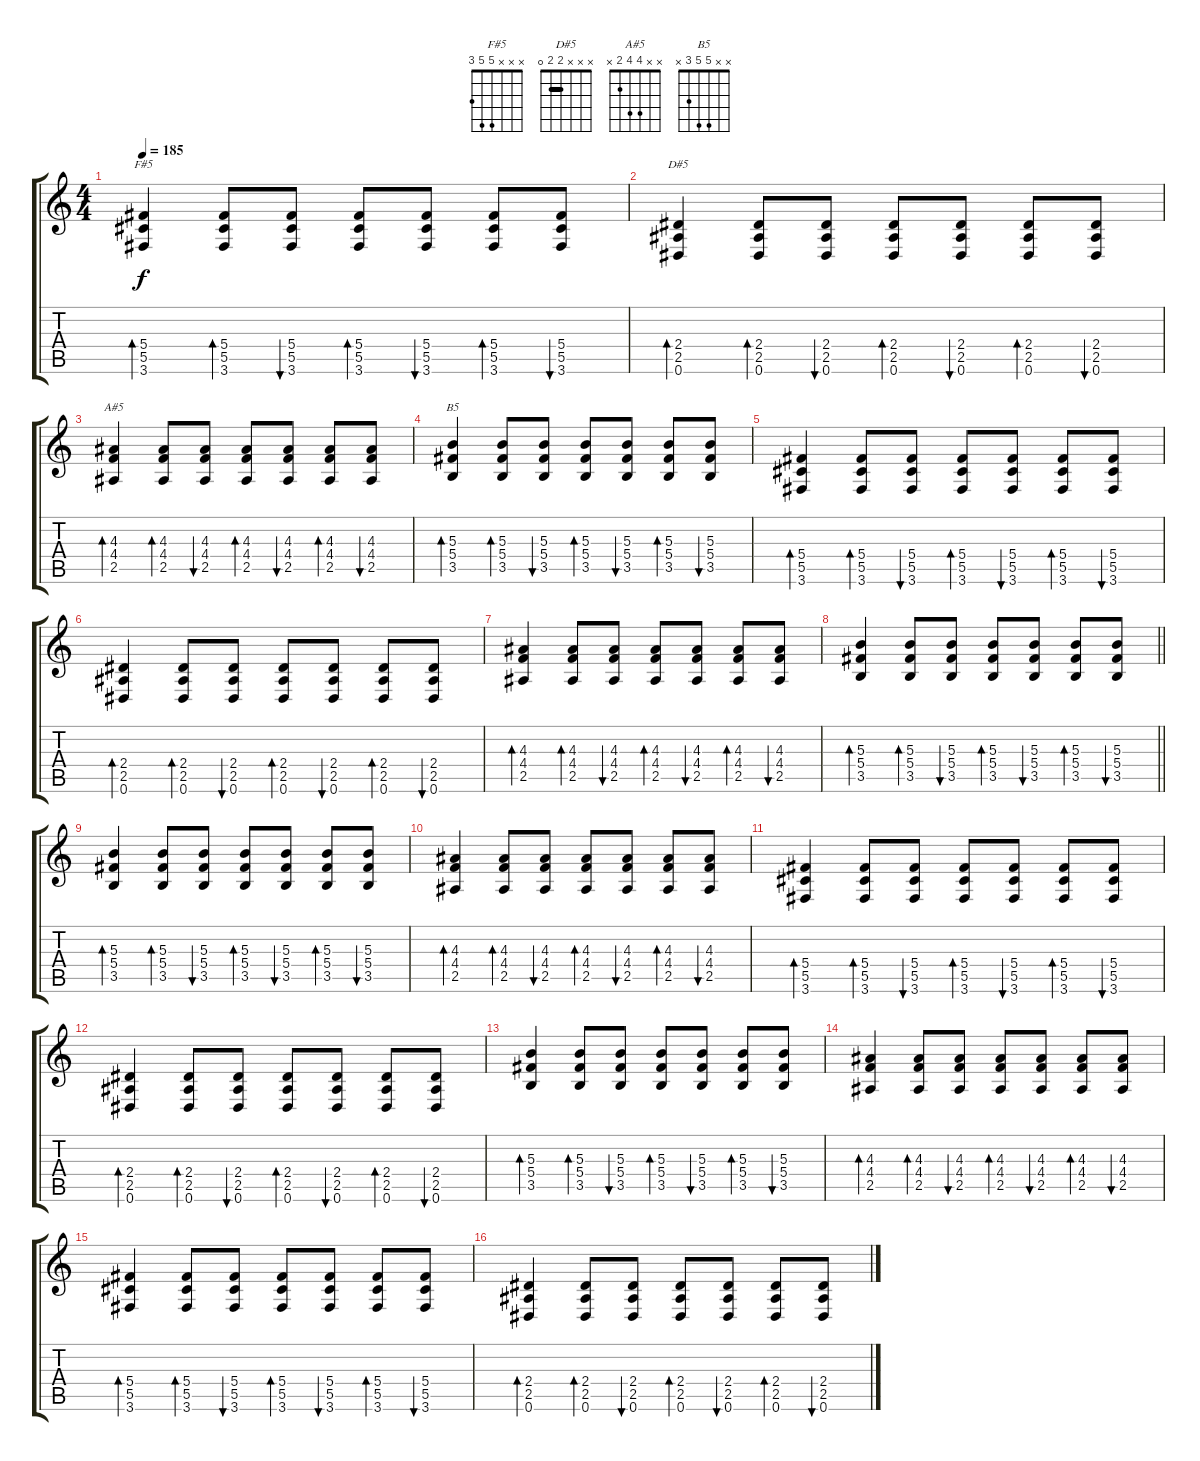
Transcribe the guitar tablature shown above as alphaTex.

\track "" {instrument distortionguitar}
\staff {score tabs}
\tuning (Eb4 Bb3 Gb3 Db3 Ab2 Eb2) {hide}
\chord ("F#5" x x x 5 5 3)
\chord ("D#5" x x x 2 2 0) {barre 2}
\chord ("A#5" x x 4 4 2 x)
\chord ("B5" x x 5 5 3 x)
\ts (4 4)
\tempo 185
\clef g2
\ks c
(5.4 5.5 3.6).4{bd 30 ch "F#5" dy f} (5.4 5.5 3.6).8{bd 30} (5.4 5.5 3.6).8{bu 30} (5.4 5.5 3.6).8{bd 30} (5.4 5.5 3.6).8{bu 30} (5.4 5.5 3.6).8{bd 30} (5.4 5.5 3.6).8{bu 30} |
(2.4 2.5 0.6).4{bd 30 ch "D#5"} (2.4 2.5 0.6).8{bd 30} (2.4 2.5 0.6).8{bu 30} (2.4 2.5 0.6).8{bd 30} (2.4 2.5 0.6).8{bu 30} (2.4 2.5 0.6).8{bd 30} (2.4 2.5 0.6).8{bu 30} |
(4.3 4.4 2.5).4{bd 30 ch "A#5"} (4.3 4.4 2.5).8{bd 30} (4.3 4.4 2.5).8{bu 30} (4.3 4.4 2.5).8{bd 30} (4.3 4.4 2.5).8{bu 30} (4.3 4.4 2.5).8{bd 30} (4.3 4.4 2.5).8{bu 30} |
(5.3 5.4 3.5).4{bd 30 ch "B5"} (5.3 5.4 3.5).8{bd 30} (5.3 5.4 3.5).8{bu 30} (5.3 5.4 3.5).8{bd 30} (5.3 5.4 3.5).8{bu 30} (5.3 5.4 3.5).8{bd 30} (5.3 5.4 3.5).8{bu 30} |
(5.4 5.5 3.6).4{bd 30} (5.4 5.5 3.6).8{bd 30} (5.4 5.5 3.6).8{bu 30} (5.4 5.5 3.6).8{bd 30} (5.4 5.5 3.6).8{bu 30} (5.4 5.5 3.6).8{bd 30} (5.4 5.5 3.6).8{bu 30} |
(2.4 2.5 0.6).4{bd 30} (2.4 2.5 0.6).8{bd 30} (2.4 2.5 0.6).8{bu 30} (2.4 2.5 0.6).8{bd 30} (2.4 2.5 0.6).8{bu 30} (2.4 2.5 0.6).8{bd 30} (2.4 2.5 0.6).8{bu 30} |
(4.3 4.4 2.5).4{bd 30} (4.3 4.4 2.5).8{bd 30} (4.3 4.4 2.5).8{bu 30} (4.3 4.4 2.5).8{bd 30} (4.3 4.4 2.5).8{bu 30} (4.3 4.4 2.5).8{bd 30} (4.3 4.4 2.5).8{bu 30} |
\barLineRight lightlight
(5.3 5.4 3.5).4{bd 30} (5.3 5.4 3.5).8{bd 30} (5.3 5.4 3.5).8{bu 30} (5.3 5.4 3.5).8{bd 30} (5.3 5.4 3.5).8{bu 30} (5.3 5.4 3.5).8{bd 30} (5.3 5.4 3.5).8{bu 30} |
(5.3 5.4 3.5).4{bd 30} (5.3 5.4 3.5).8{bd 30} (5.3 5.4 3.5).8{bu 30} (5.3 5.4 3.5).8{bd 30} (5.3 5.4 3.5).8{bu 30} (5.3 5.4 3.5).8{bd 30} (5.3 5.4 3.5).8{bu 30} |
(4.3 4.4 2.5).4{bd 30} (4.3 4.4 2.5).8{bd 30} (4.3 4.4 2.5).8{bu 30} (4.3 4.4 2.5).8{bd 30} (4.3 4.4 2.5).8{bu 30} (4.3 4.4 2.5).8{bd 30} (4.3 4.4 2.5).8{bu 30} |
(5.4 5.5 3.6).4{bd 30} (5.4 5.5 3.6).8{bd 30} (5.4 5.5 3.6).8{bu 30} (5.4 5.5 3.6).8{bd 30} (5.4 5.5 3.6).8{bu 30} (5.4 5.5 3.6).8{bd 30} (5.4 5.5 3.6).8{bu 30} |
(2.4 2.5 0.6).4{bd 30} (2.4 2.5 0.6).8{bd 30} (2.4 2.5 0.6).8{bu 30} (2.4 2.5 0.6).8{bd 30} (2.4 2.5 0.6).8{bu 30} (2.4 2.5 0.6).8{bd 30} (2.4 2.5 0.6).8{bu 30} |
(5.3 5.4 3.5).4{bd 30} (5.3 5.4 3.5).8{bd 30} (5.3 5.4 3.5).8{bu 30} (5.3 5.4 3.5).8{bd 30} (5.3 5.4 3.5).8{bu 30} (5.3 5.4 3.5).8{bd 30} (5.3 5.4 3.5).8{bu 30} |
(4.3 4.4 2.5).4{bd 30} (4.3 4.4 2.5).8{bd 30} (4.3 4.4 2.5).8{bu 30} (4.3 4.4 2.5).8{bd 30} (4.3 4.4 2.5).8{bu 30} (4.3 4.4 2.5).8{bd 30} (4.3 4.4 2.5).8{bu 30} |
(5.4 5.5 3.6).4{bd 30} (5.4 5.5 3.6).8{bd 30} (5.4 5.5 3.6).8{bu 30} (5.4 5.5 3.6).8{bd 30} (5.4 5.5 3.6).8{bu 30} (5.4 5.5 3.6).8{bd 30} (5.4 5.5 3.6).8{bu 30} |
(2.4 2.5 0.6).4{bd 30} (2.4 2.5 0.6).8{bd 30} (2.4 2.5 0.6).8{bu 30} (2.4 2.5 0.6).8{bd 30} (2.4 2.5 0.6).8{bu 30} (2.4 2.5 0.6).8{bd 30} (2.4 2.5 0.6).8{bu 30}
